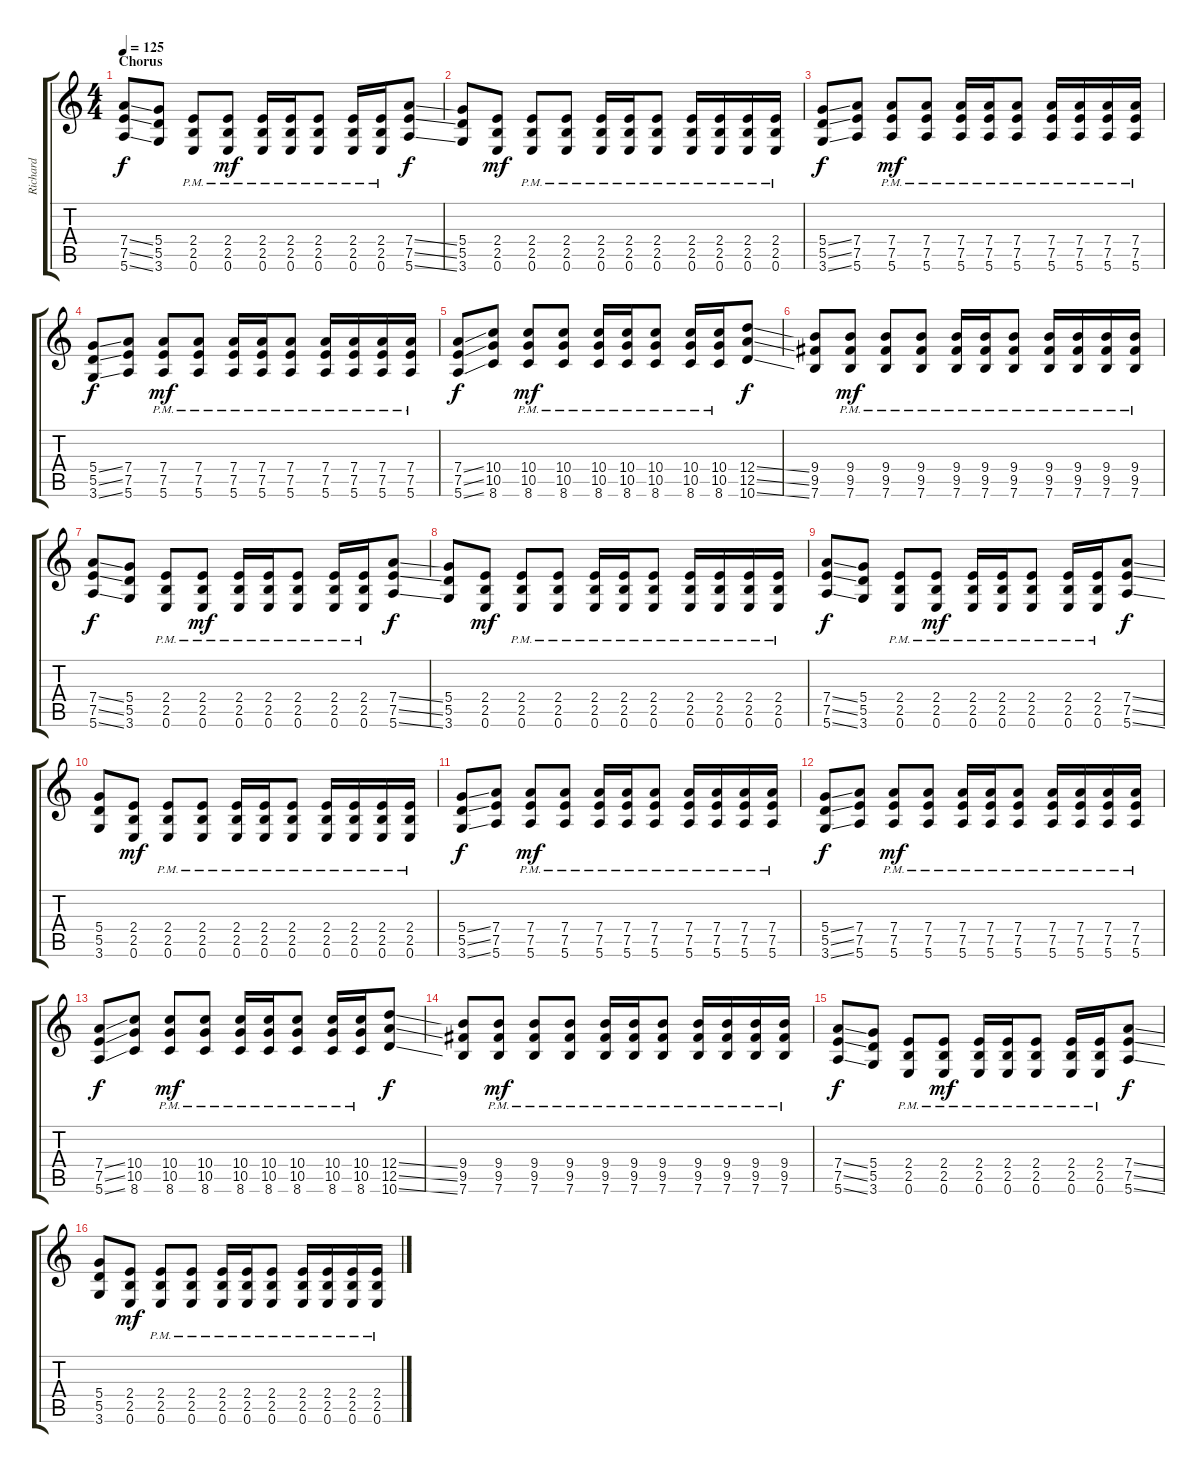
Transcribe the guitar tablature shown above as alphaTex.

\track ("Richard" "Richard") {instrument distortionguitar}
\staff {score tabs}
\tuning (E4 B3 G3 D3 A2 E2) {hide}
\ts (4 4)
\section ("" "Chorus")
\tempo 125
\clef g2
\ks c
(7.4{ss} 7.5{ss} 5.6{ss}).8{dy f} (5.4 5.5 3.6).8 (2.4{pm} 2.5{pm} 0.6{pm}).8 (2.4{pm} 2.5{pm} 0.6{pm}).8{dy mf} (2.4{pm} 2.5{pm} 0.6{pm}).16 (2.4{pm} 2.5{pm} 0.6{pm}).16 (2.4{pm} 2.5{pm} 0.6{pm}).8 (2.4{pm} 2.5{pm} 0.6{pm}).16 (2.4{pm} 2.5{pm} 0.6{pm}).16 (7.4{ss} 7.5{ss} 5.6{ss}).8{dy f} |
(5.4 5.5 3.6).8 (2.4 2.5 0.6).8{dy mf} (2.4{pm} 2.5{pm} 0.6{pm}).8 (2.4{pm} 2.5{pm} 0.6{pm}).8 (2.4{pm} 2.5{pm} 0.6{pm}).16 (2.4{pm} 2.5{pm} 0.6{pm}).16 (2.4{pm} 2.5{pm} 0.6{pm}).8 (2.4{pm} 2.5{pm} 0.6{pm}).16 (2.4{pm} 2.5{pm} 0.6{pm}).16 (2.4{pm} 2.5{pm} 0.6{pm}).16 (2.4{pm} 2.5{pm} 0.6{pm}).16 |
(5.4{ss} 5.5{ss} 3.6{ss}).8{dy f} (7.4 7.5 5.6).8 (7.4{pm} 7.5{pm} 5.6{pm}).8{dy mf} (7.4{pm} 7.5{pm} 5.6{pm}).8 (7.4{pm} 7.5{pm} 5.6{pm}).16 (7.4{pm} 7.5{pm} 5.6{pm}).16 (7.4{pm} 7.5{pm} 5.6{pm}).8 (7.4{pm} 7.5{pm} 5.6{pm}).16 (7.4{pm} 7.5{pm} 5.6{pm}).16 (7.4{pm} 7.5{pm} 5.6{pm}).16 (7.4{pm} 7.5{pm} 5.6{pm}).16 |
(5.4{ss} 5.5{ss} 3.6{ss}).8{dy f} (7.4 7.5 5.6).8 (7.4{pm} 7.5{pm} 5.6{pm}).8{dy mf} (7.4{pm} 7.5{pm} 5.6{pm}).8 (7.4{pm} 7.5{pm} 5.6{pm}).16 (7.4{pm} 7.5{pm} 5.6{pm}).16 (7.4{pm} 7.5{pm} 5.6{pm}).8 (7.4{pm} 7.5{pm} 5.6{pm}).16 (7.4{pm} 7.5{pm} 5.6{pm}).16 (7.4{pm} 7.5{pm} 5.6{pm}).16 (7.4{pm} 7.5{pm} 5.6{pm}).16 |
(7.4{ss} 7.5{ss} 5.6{ss}).8{dy f} (10.4 10.5 8.6).8 (10.4{pm} 10.5{pm} 8.6{pm}).8{dy mf} (10.4{pm} 10.5{pm} 8.6{pm}).8 (10.4{pm} 10.5{pm} 8.6{pm}).16 (10.4{pm} 10.5{pm} 8.6{pm}).16 (10.4{pm} 10.5{pm} 8.6{pm}).8 (10.4{pm} 10.5{pm} 8.6{pm}).16 (10.4{pm} 10.5{pm} 8.6{pm}).16 (12.4{ss} 12.5{ss} 10.6{ss}).8{dy f} |
(9.4 9.5 7.6).8 (9.4{pm} 9.5{pm} 7.6{pm}).8{dy mf} (9.4{pm} 9.5{pm} 7.6{pm}).8 (9.4{pm} 9.5{pm} 7.6{pm}).8 (9.4{pm} 9.5{pm} 7.6{pm}).16 (9.4{pm} 9.5{pm} 7.6{pm}).16 (9.4 9.5{pm} 7.6{pm}).8 (9.4{pm} 9.5{pm} 7.6{pm}).16 (9.4{pm} 9.5{pm} 7.6{pm}).16 (9.4{pm} 9.5{pm} 7.6{pm}).16 (9.4{pm} 9.5{pm} 7.6{pm}).16 |
(7.4{ss} 7.5{ss} 5.6{ss}).8{dy f} (5.4 5.5 3.6).8 (2.4{pm} 2.5{pm} 0.6{pm}).8 (2.4{pm} 2.5{pm} 0.6{pm}).8{dy mf} (2.4{pm} 2.5{pm} 0.6{pm}).16 (2.4{pm} 2.5{pm} 0.6{pm}).16 (2.4{pm} 2.5{pm} 0.6{pm}).8 (2.4{pm} 2.5{pm} 0.6{pm}).16 (2.4{pm} 2.5{pm} 0.6{pm}).16 (7.4{ss} 7.5{ss} 5.6{ss}).8{dy f} |
(5.4 5.5 3.6).8 (2.4 2.5 0.6).8{dy mf} (2.4{pm} 2.5{pm} 0.6{pm}).8 (2.4{pm} 2.5{pm} 0.6{pm}).8 (2.4{pm} 2.5{pm} 0.6{pm}).16 (2.4{pm} 2.5{pm} 0.6{pm}).16 (2.4{pm} 2.5{pm} 0.6{pm}).8 (2.4{pm} 2.5{pm} 0.6{pm}).16 (2.4{pm} 2.5{pm} 0.6{pm}).16 (2.4{pm} 2.5{pm} 0.6{pm}).16 (2.4{pm} 2.5{pm} 0.6{pm}).16 |
(7.4{ss} 7.5{ss} 5.6{ss}).8{dy f} (5.4 5.5 3.6).8 (2.4{pm} 2.5{pm} 0.6{pm}).8 (2.4{pm} 2.5{pm} 0.6{pm}).8{dy mf} (2.4{pm} 2.5{pm} 0.6{pm}).16 (2.4{pm} 2.5{pm} 0.6{pm}).16 (2.4{pm} 2.5{pm} 0.6{pm}).8 (2.4{pm} 2.5{pm} 0.6{pm}).16 (2.4{pm} 2.5{pm} 0.6{pm}).16 (7.4{ss} 7.5{ss} 5.6{ss}).8{dy f} |
(5.4 5.5 3.6).8 (2.4 2.5 0.6).8{dy mf} (2.4{pm} 2.5{pm} 0.6{pm}).8 (2.4{pm} 2.5{pm} 0.6{pm}).8 (2.4{pm} 2.5{pm} 0.6{pm}).16 (2.4{pm} 2.5{pm} 0.6{pm}).16 (2.4{pm} 2.5{pm} 0.6{pm}).8 (2.4{pm} 2.5{pm} 0.6{pm}).16 (2.4{pm} 2.5{pm} 0.6{pm}).16 (2.4{pm} 2.5{pm} 0.6{pm}).16 (2.4{pm} 2.5{pm} 0.6{pm}).16 |
(5.4{ss} 5.5{ss} 3.6{ss}).8{dy f} (7.4 7.5 5.6).8 (7.4{pm} 7.5{pm} 5.6{pm}).8{dy mf} (7.4{pm} 7.5{pm} 5.6{pm}).8 (7.4{pm} 7.5{pm} 5.6{pm}).16 (7.4{pm} 7.5{pm} 5.6{pm}).16 (7.4{pm} 7.5{pm} 5.6{pm}).8 (7.4{pm} 7.5{pm} 5.6{pm}).16 (7.4{pm} 7.5{pm} 5.6{pm}).16 (7.4{pm} 7.5{pm} 5.6{pm}).16 (7.4{pm} 7.5{pm} 5.6{pm}).16 |
(5.4{ss} 5.5{ss} 3.6{ss}).8{dy f} (7.4 7.5 5.6).8 (7.4{pm} 7.5{pm} 5.6{pm}).8{dy mf} (7.4{pm} 7.5{pm} 5.6{pm}).8 (7.4{pm} 7.5{pm} 5.6{pm}).16 (7.4{pm} 7.5{pm} 5.6{pm}).16 (7.4{pm} 7.5{pm} 5.6{pm}).8 (7.4{pm} 7.5{pm} 5.6{pm}).16 (7.4{pm} 7.5{pm} 5.6{pm}).16 (7.4{pm} 7.5{pm} 5.6{pm}).16 (7.4{pm} 7.5{pm} 5.6{pm}).16 |
(7.4{ss} 7.5{ss} 5.6{ss}).8{dy f} (10.4 10.5 8.6).8 (10.4{pm} 10.5{pm} 8.6{pm}).8{dy mf} (10.4{pm} 10.5{pm} 8.6{pm}).8 (10.4{pm} 10.5{pm} 8.6{pm}).16 (10.4{pm} 10.5{pm} 8.6{pm}).16 (10.4{pm} 10.5{pm} 8.6{pm}).8 (10.4{pm} 10.5{pm} 8.6{pm}).16 (10.4{pm} 10.5{pm} 8.6{pm}).16 (12.4{ss} 12.5{ss} 10.6{ss}).8{dy f} |
(9.4 9.5 7.6).8 (9.4{pm} 9.5{pm} 7.6{pm}).8{dy mf} (9.4{pm} 9.5{pm} 7.6{pm}).8 (9.4{pm} 9.5{pm} 7.6{pm}).8 (9.4{pm} 9.5{pm} 7.6{pm}).16 (9.4{pm} 9.5{pm} 7.6{pm}).16 (9.4 9.5{pm} 7.6{pm}).8 (9.4{pm} 9.5{pm} 7.6{pm}).16 (9.4{pm} 9.5{pm} 7.6{pm}).16 (9.4{pm} 9.5{pm} 7.6{pm}).16 (9.4{pm} 9.5{pm} 7.6{pm}).16 |
(7.4{ss} 7.5{ss} 5.6{ss}).8{dy f} (5.4 5.5 3.6).8 (2.4{pm} 2.5{pm} 0.6{pm}).8 (2.4{pm} 2.5{pm} 0.6{pm}).8{dy mf} (2.4{pm} 2.5{pm} 0.6{pm}).16 (2.4{pm} 2.5{pm} 0.6{pm}).16 (2.4{pm} 2.5{pm} 0.6{pm}).8 (2.4{pm} 2.5{pm} 0.6{pm}).16 (2.4{pm} 2.5{pm} 0.6{pm}).16 (7.4{ss} 7.5{ss} 5.6{ss}).8{dy f} |
(5.4 5.5 3.6).8 (2.4 2.5 0.6).8{dy mf} (2.4{pm} 2.5{pm} 0.6{pm}).8 (2.4{pm} 2.5{pm} 0.6{pm}).8 (2.4{pm} 2.5{pm} 0.6{pm}).16 (2.4{pm} 2.5{pm} 0.6{pm}).16 (2.4{pm} 2.5{pm} 0.6{pm}).8 (2.4{pm} 2.5{pm} 0.6{pm}).16 (2.4{pm} 2.5{pm} 0.6{pm}).16 (2.4{pm} 2.5{pm} 0.6{pm}).16 (2.4{pm} 2.5{pm} 0.6{pm}).16
